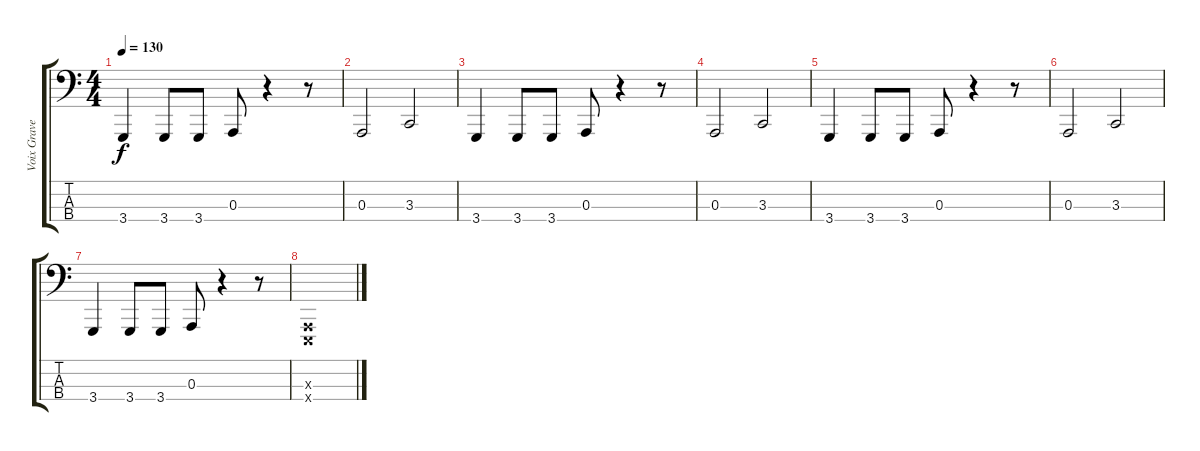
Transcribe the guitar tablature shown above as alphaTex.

\track ("Voix Grave" "Voix Grave") {instrument baritonesax}
\staff {score tabs}
\tuning (G2 D2 A1 E1) {hide}
\ts (4 4)
\tempo 130
\clef f4
\ks c
3.4.4{dy f} 3.4.8 3.4.8 0.3.8 r.4 r.8 |
0.3.2 3.3.2 |
3.4.4 3.4.8 3.4.8 0.3.8 r.4 r.8 |
0.3.2 3.3.2 |
3.4.4 3.4.8 3.4.8 0.3.8 r.4 r.8 |
0.3.2 3.3.2 |
3.4.4 3.4.8 3.4.8 0.3.8 r.4 r.8 |
(0.3{x} 0.4{x}).1
